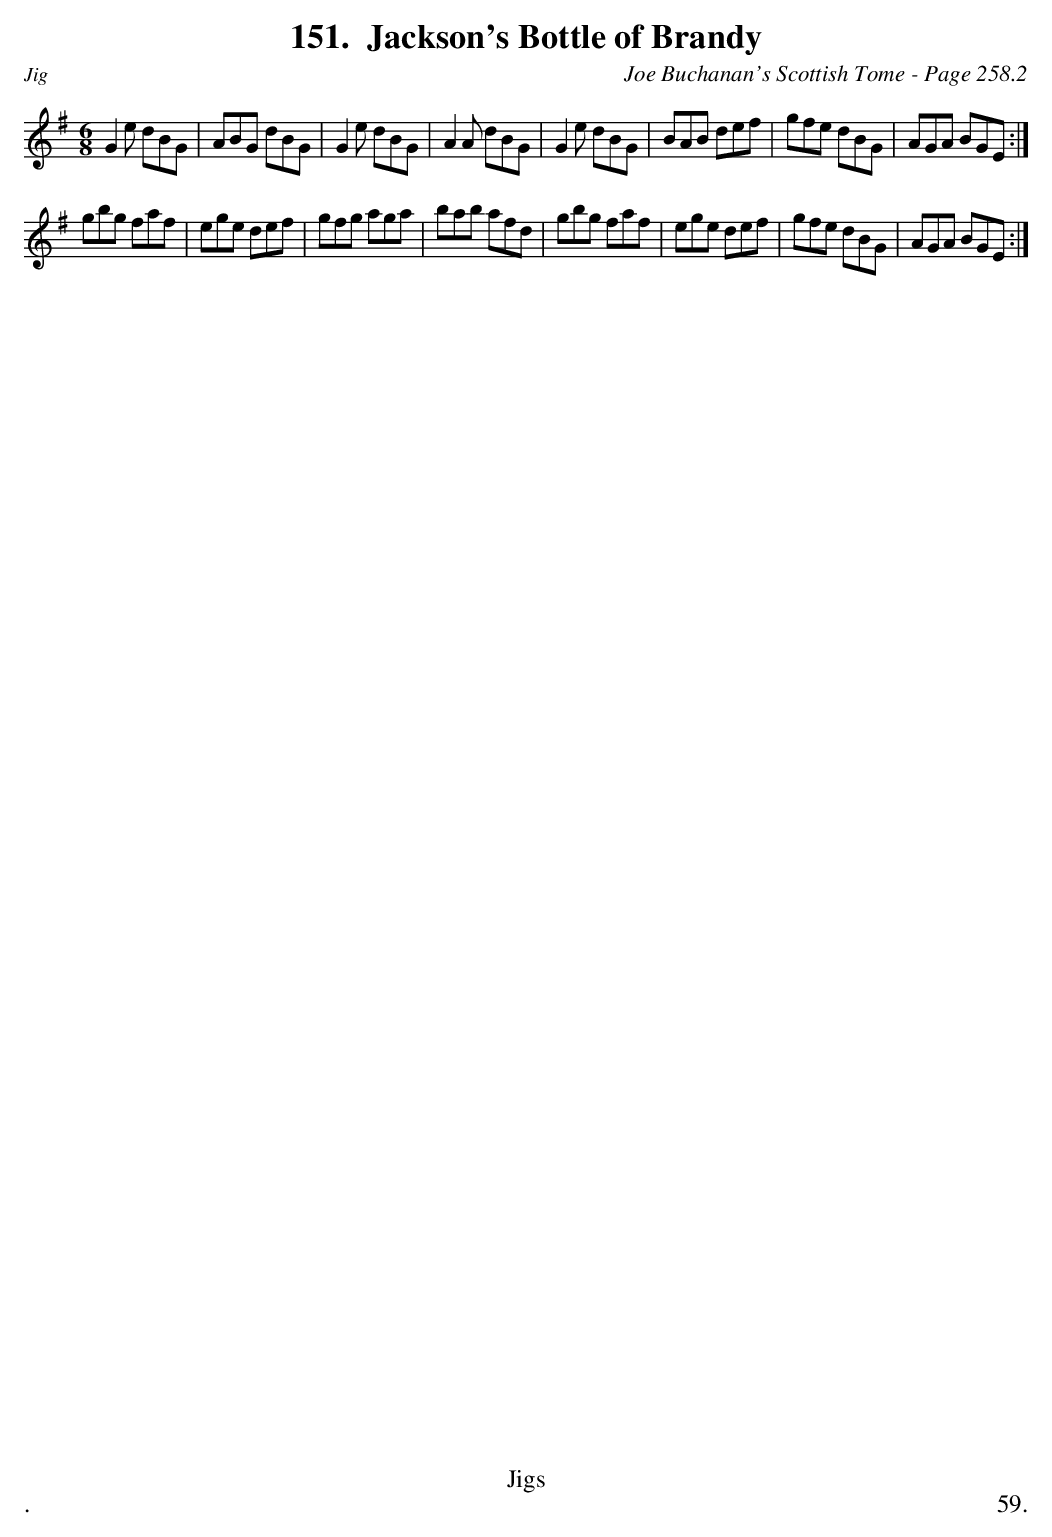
X:1
T:Jackson's Bottle of Brandy
C:Joe Buchanan's Scottish Tome - Page 258.2
L:1/8
M:6/8
K:G
G2 e dBG | ABG dBG | G2 e dBG | A2 A dBG | G2 e dBG | BAB def | gfe dBG | AGA BGE :|
gbg faf | ege def | gfg aga | bab afd | gbg faf | ege def | gfe dBG | AGA BGE :|
